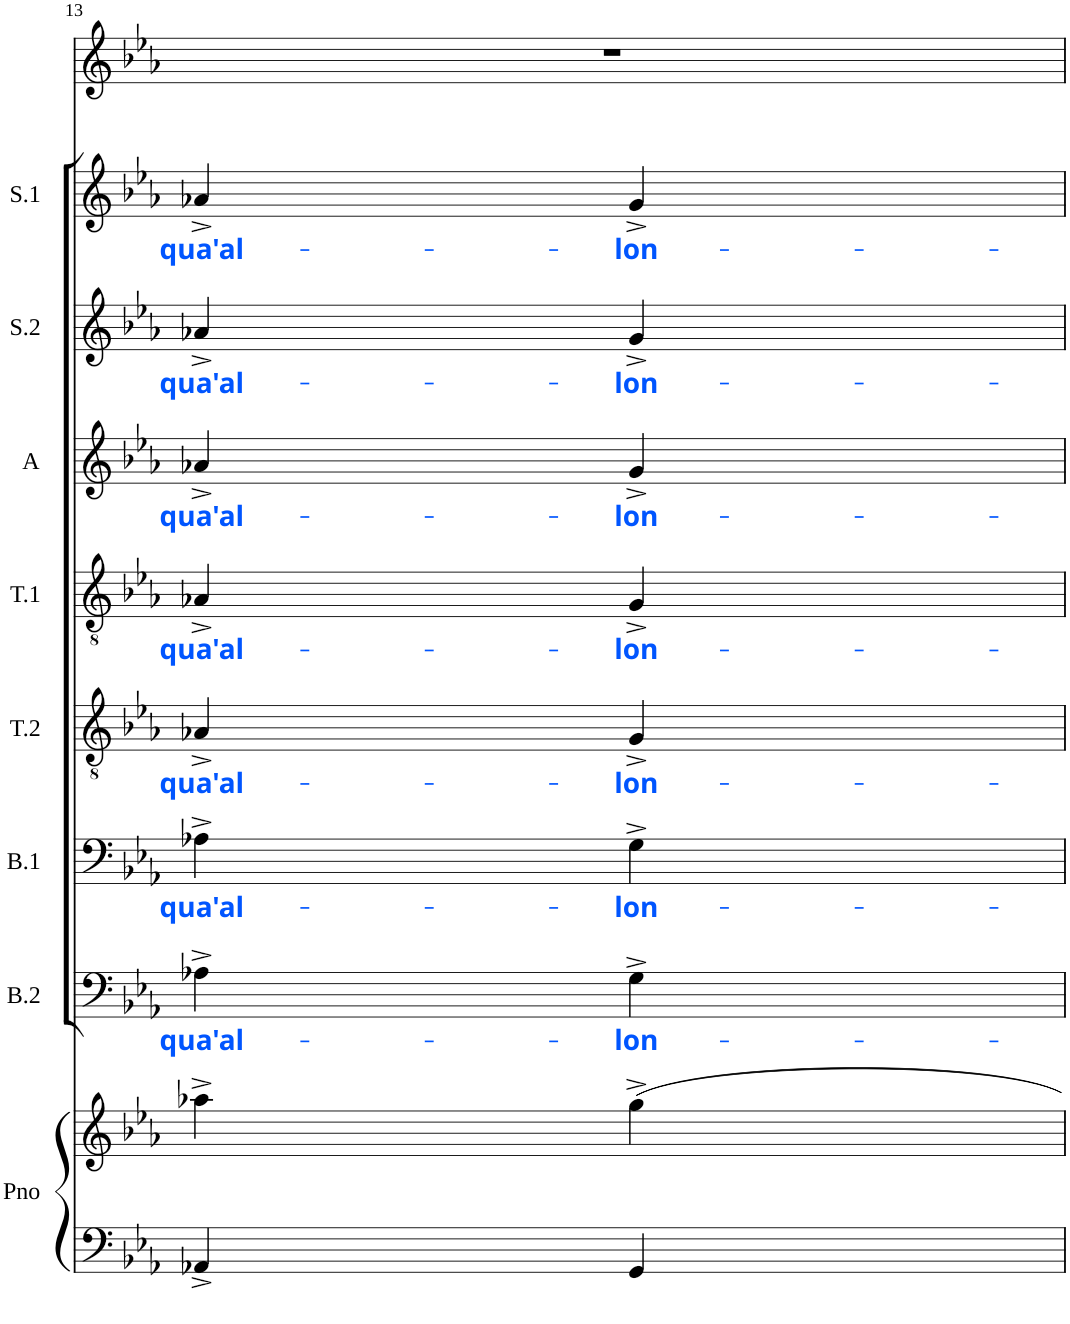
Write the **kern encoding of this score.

**kern	**kern	**kern	**text	**kern	**text	**kern	**text	**kern	**text	**kern	**text	**kern	**text	**kern	**text	**kern
*part9	*part9	*part8	*part8	*part7	*part7	*part6	*part6	*part5	*part5	*part4	*part4	*part3	*part3	*part2	*part2	*part1
*staff10	*staff9	*staff8	*staff8	*staff7	*staff7	*staff6	*staff6	*staff5	*staff5	*staff4	*staff4	*staff3	*staff3	*staff2	*staff2	*staff1
*I"Piano	*	*I"Basse 2	*	*I"Basse 1	*	*I"Tenor 2	*	*I"Tenor 1	*	*I"Alto	*	*I"Soprano 2	*	*I"Soprano 1	*	*I"Voice
*I'Pno	*	*I'B.2	*	*I'B.1	*	*I'T.2	*	*I'T.1	*	*I'A	*	*I'S.2	*	*I'S.1	*	*
!!LO:PB:g=z
*clefF4	*clefG2	*clefF4	*	*clefF4	*	*clefGv2	*	*clefGv2	*	*clefG2	*	*clefG2	*	*clefG2	*	*clefG2
*	*	*	*	*	*	*	*	*	*	*	*	*	*	*	*	*Trd12c21
*k[b-e-a-]	*k[b-e-a-]	*k[b-e-a-]	*	*k[b-e-a-]	*	*k[b-e-a-]	*	*k[b-e-a-]	*	*k[b-e-a-]	*	*k[b-e-a-]	*	*k[b-e-a-]	*	*k[b-e-a-]
*E-:	*E-:	*E-:	*	*E-:	*	*E-:	*	*E-:	*	*E-:	*	*E-:	*	*E-:	*	*E-:
*M2/4	*M2/4	*M2/4	*	*M2/4	*	*M2/4	*	*M2/4	*	*M2/4	*	*M2/4	*	*M2/4	*	*M2/4
=13	=13	=13	=13	=13	=13	=13	=13	=13	=13	=13	=13	=13	=13	=13	=13	=13
!	!	!	!LO:LY:b:color=#0055FF	!	!LO:LY:b:color=#0055FF	!	!LO:LY:b:color=#0055FF	!	!LO:LY:b:color=#0055FF	!	!LO:LY:b:color=#0055FF	!	!LO:LY:b:color=#0055FF	!	!LO:LY:b:color=#0055FF	!
4AA-X^/	4aa-X^\	4A-X^\	qua'al-	4A-X^\	qua'al-	4A-X^/	qua'al-	4A-X^/	qua'al-	4a-X^/	qua'al-	4a-X^/	qua'al-	4a-X^/	qua'al-	2r
!	!	!	!LO:LY:b:color=#0055FF	!	!LO:LY:b:color=#0055FF	!	!LO:LY:b:color=#0055FF	!	!LO:LY:b:color=#0055FF	!	!LO:LY:b:color=#0055FF	!	!LO:LY:b:color=#0055FF	!	!LO:LY:b:color=#0055FF	!
4GG/	4gg^\	4G^\	-lon-	4G^\	-lon-	4G^/	-lon-	4G^/	-lon-	4g^/	-lon-	4g^/	-lon-	4g^/	-lon-	.
=	=	=	=	=	=	=	=	=	=	=	=	=	=	=	=	=
*-	*-	*-	*-	*-	*-	*-	*-	*-	*-	*-	*-	*-	*-	*-	*-	*-
